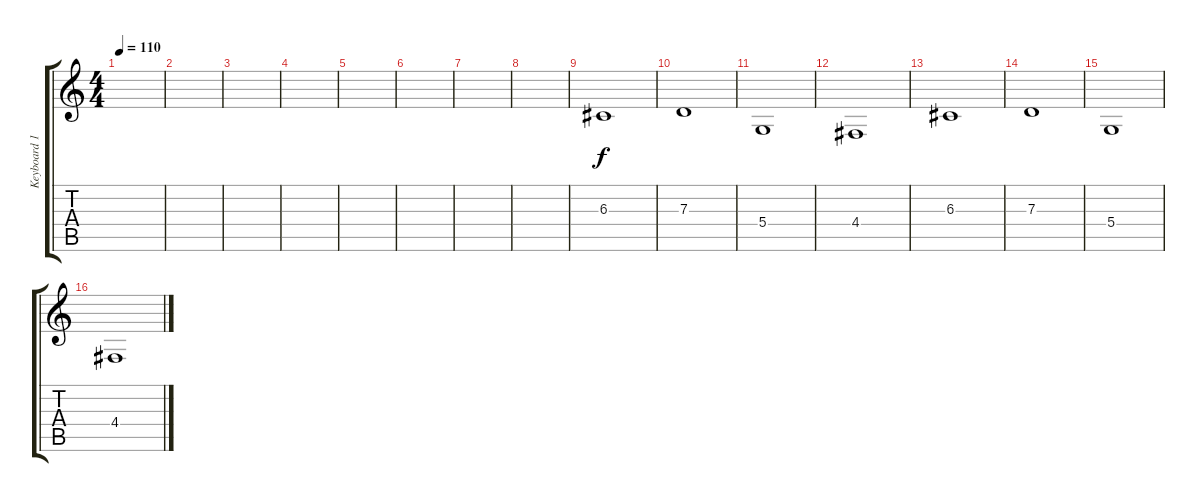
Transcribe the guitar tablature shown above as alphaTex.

\track ("Keyboard 1" "Keyboard 1") {instrument pad3polysynth}
\staff {score tabs}
\tuning (E4 B3 G3 D3 A2 E2) {hide}
\ts (4 4)
\tempo 110
\clef g2
\ks c
|
|
|
|
|
|
|
|
6.3.1 |
7.3.1 |
5.4.1 |
4.4.1 |
6.3.1 |
7.3.1 |
5.4.1 |
4.4.1
